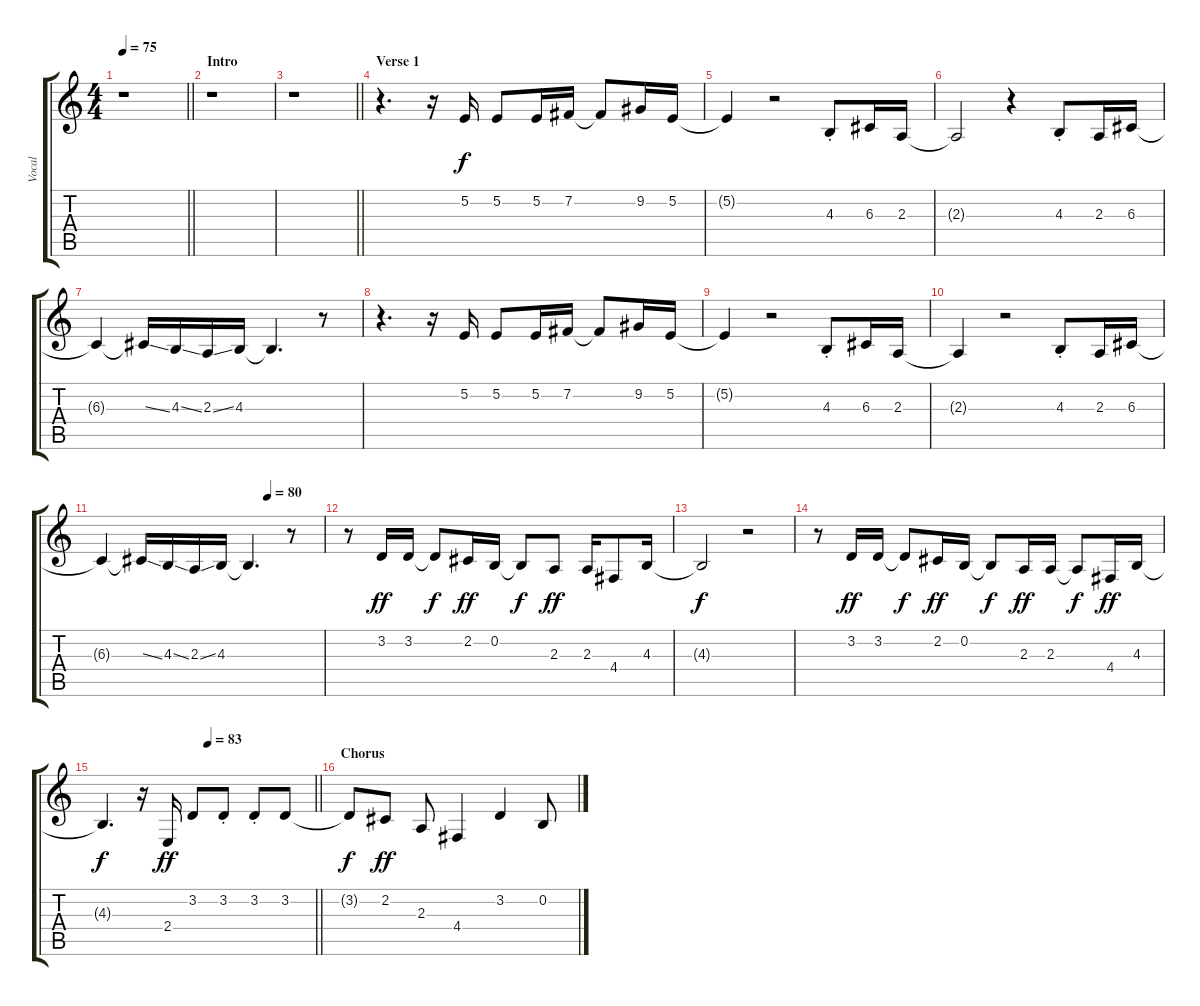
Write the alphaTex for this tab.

\track ("Vocal" "Vocal") {instrument flute}
\staff {score tabs}
\tuning (E4 B3 G3 D3 A2 E2) {hide}
\ts (4 4)
\tempo 75
\clef g2
\barLineRight lightlight
\ks c
r.1{dy f instrument flute} |
\section ("" "Intro")
r.1 |
\barLineRight lightlight
r.1 |
\section ("" "Verse 1")
r.4{d} r.16 5.2.16 5.2.8 5.2.16 7.2.16 7.2{t}.8 9.2.16 5.2.16 |
5.2{t}.4 r.2 4.3{st}.8 6.3.16 2.3.16 |
2.3{t}.2 r.4 4.3{st}.8 2.3.16 6.3.16 |
6.3{t}.4 6.3{ss t}.16 4.3{ss}.16 2.3{ss}.16 4.3.16 4.3{t}.4{d} r.8 |
r.4{d} r.16 5.2.16 5.2.8 5.2.16 7.2.16 7.2{t}.8 9.2.16 5.2.16 |
5.2{t}.4 r.2 4.3{st}.8 6.3.16 2.3.16 |
2.3{t}.4 r.2 4.3{st}.8 2.3.16 6.3.16 |
\tempo (80 0.75)
6.3{t}.4 6.3{ss t}.16 4.3{ss}.16 2.3{ss}.16 4.3.16 4.3{t}.4{d} r.8 |
r.8 3.2.16{dy ff} 3.2.16 3.2{t}.8{dy f} 2.2.16{dy ff} 0.2.16 0.2{t}.8{dy f} 2.3.8{dy ff} 2.3.16 4.4.8 4.3.16 |
4.3{t}.2{dy f} r.2 |
r.8 3.2.16{dy ff} 3.2.16 3.2{t}.8{dy f} 2.2.16{dy ff} 0.2.16 0.2{t}.8{dy f} 2.3.16{dy ff} 2.3.16 2.3{t}.8{dy f} 4.4.16{dy ff} 4.3.16 |
\tempo (83 0.5)
\barLineRight lightlight
4.3{t}.4{d dy f} r.16 2.4.16{dy ff} 3.2.8 3.2{st}.8 3.2{st}.8 3.2.8 |
\section ("" "Chorus")
3.2{t}.8{dy f} 2.2.8{dy ff} 2.3.8 4.4.4 3.2.4 0.2.8
